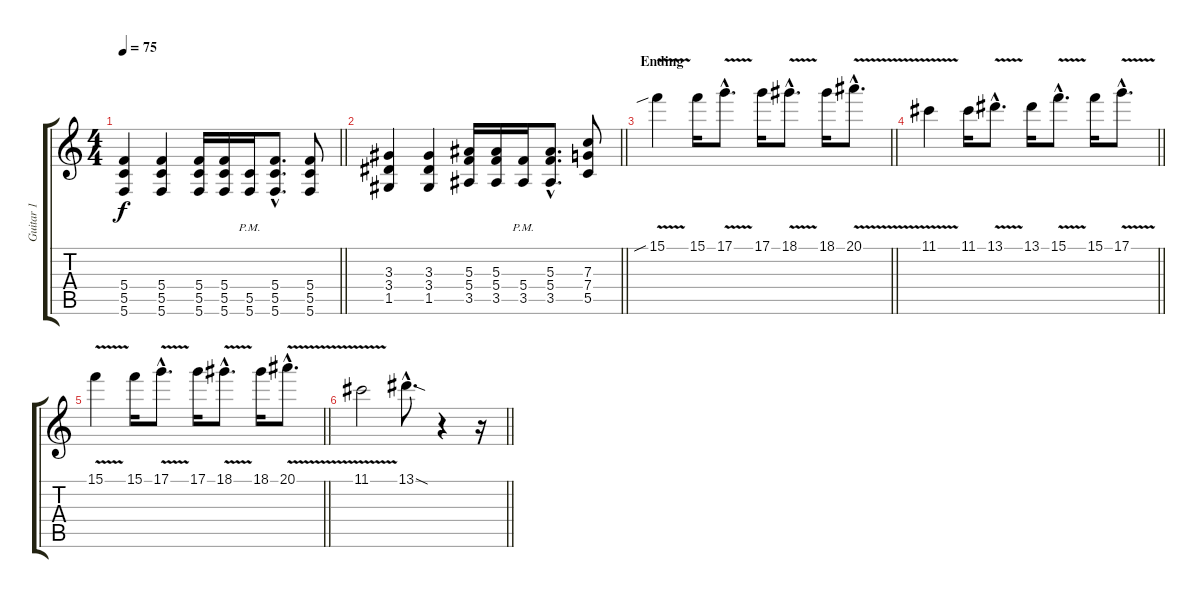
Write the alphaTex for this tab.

\track ("Guitar 1" "Guitar 1") {instrument distortionguitar}
\staff {score tabs}
\tuning (D4 A3 F3 C3 G2 C2) {hide}
\ts (4 4)
\tempo 75
\clef g2
\barLineRight lightlight
\ks c
(5.4 5.5 5.6).4{dy f} (5.4 5.5 5.6).4 (5.4 5.5 5.6).16 (5.4 5.5 5.6).16 (5.5{pm} 5.6{pm}).16 (5.4{hac} 5.5{hac} 5.6{hac}).8{d} (5.4 5.5 5.6).8 |
\barLineRight lightlight
(3.3 3.4 1.5).4 (3.3 3.4 1.5).4 (5.3 5.4 3.5).16 (5.3 5.4 3.5).16 (5.4{pm} 3.5{pm}).16 (5.3{hac} 5.4{hac} 3.5{hac}).8{d} (7.3 7.4 5.5).8 |
\section ("" "Ending")
\barLineRight lightlight
15.1{v sib}.4{volume 9} 15.1.16 17.1{v hac}.8{d} 17.1.16 18.1{v hac}.8{d} 18.1.16 20.1{v hac}.8{d} |
\barLineRight lightlight
11.1{v}.4 11.1.16 13.1{v hac}.8{d} 13.1.16 15.1{v hac}.8{d} 15.1.16 17.1{v hac}.8{d} |
\barLineRight lightlight
15.1{v}.4 15.1.16 17.1{v hac}.8{d} 17.1.16 18.1{v hac}.8{d} 18.1.16 20.1{v hac}.8{d} |
\barLineRight lightlight
11.1{v}.2 13.1{sod hac}.8{d} r.4 r.16
